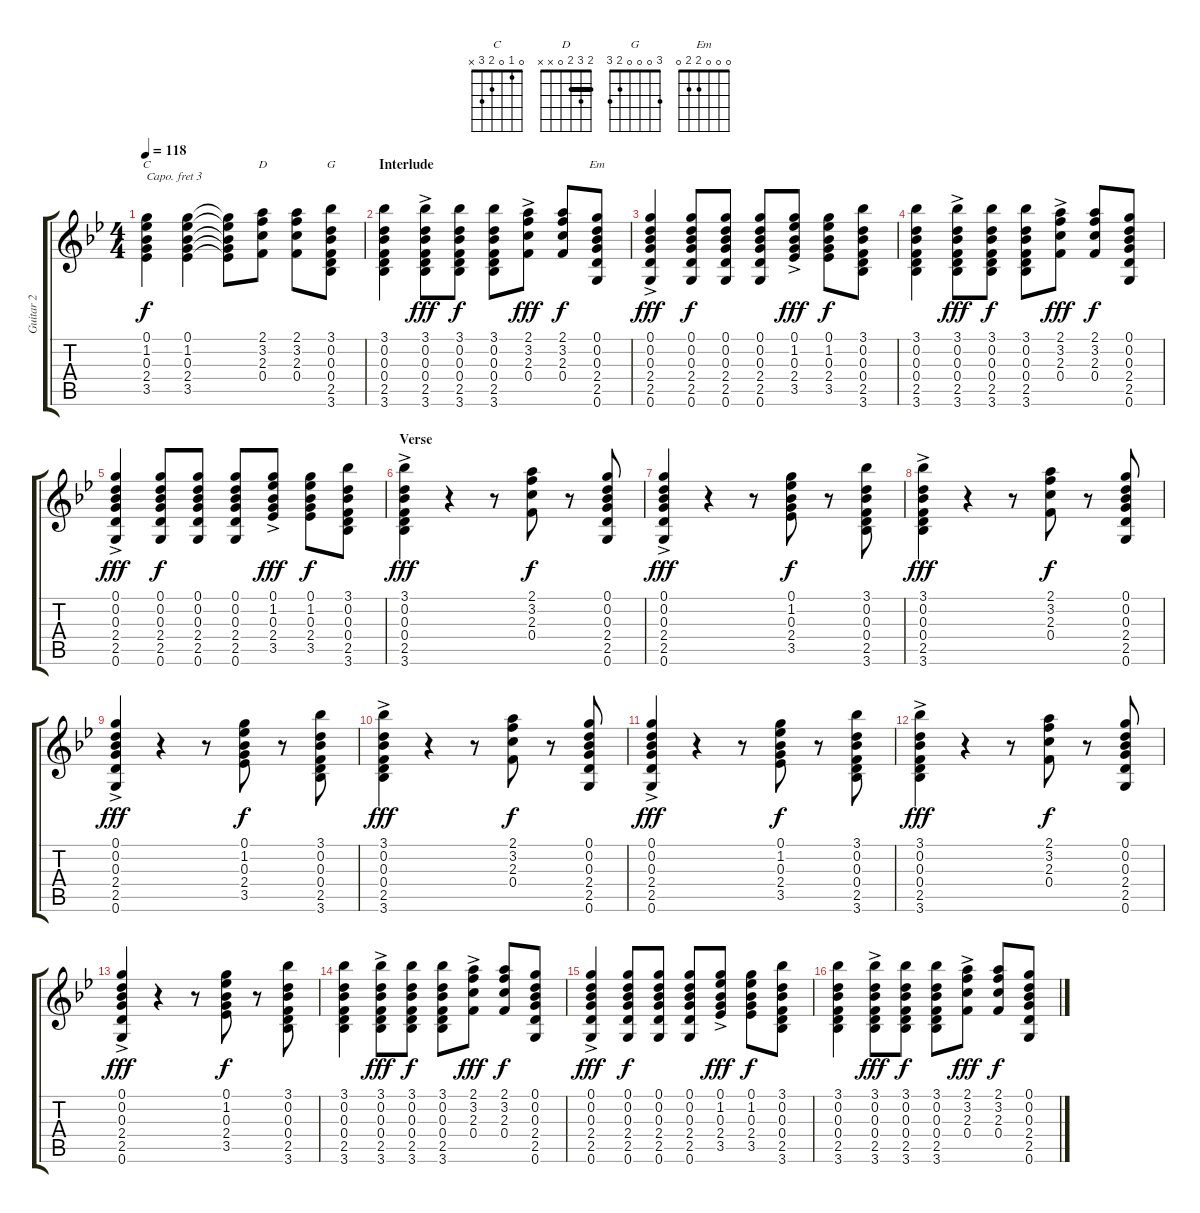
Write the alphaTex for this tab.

\track ("Guitar 2" "Guitar 2") {instrument distortionguitar}
\staff {score tabs}
\capo 3
\tuning (E4 B3 G3 D3 A2 E2) {hide}
\chord ("C" 0 1 0 2 3 x)
\chord ("D" 2 3 2 0 x x) {barre 2}
\chord ("G" 3 0 0 0 2 3)
\chord ("Em" 0 0 0 2 2 0)
\ts (4 4)
\tempo 118
\clef g2
\ks bb
(0.1 1.2 0.3 2.4 3.5).4{ch "C" dy f} (0.1 1.2 0.3 2.4 3.5).4 (0.1{t} 1.2{t} 0.3{t} 2.4{t} 3.5{t}).8 (2.1 3.2 2.3 0.4).8{ch "D"} (2.1 3.2 2.3 0.4).8 (3.1 0.2 0.3 0.4 2.5 3.6).8{ch "G"} |
\section ("" "Interlude")
(3.1 0.2 0.3 0.4 2.5 3.6).4 (3.1{ac} 0.2{ac} 0.3{ac} 0.4{ac} 2.5{ac} 3.6{ac}).8{dy fff} (3.1 0.2 0.3 0.4 2.5 3.6).8{dy f} (3.1 0.2 0.3 0.4 2.5 3.6).8 (2.1{ac} 3.2{ac} 2.3{ac} 0.4{ac}).8{dy fff} (2.1 3.2 2.3 0.4).8{dy f} (0.1 0.2 0.3 2.4 2.5 0.6).8{ch "Em"} |
(0.1{ac} 0.2{ac} 0.3{ac} 2.4{ac} 2.5{ac} 0.6{ac}).4{dy fff} (0.1 0.2 0.3 2.4 2.5 0.6).8{dy f} (0.1 0.2 0.3 2.4 2.5 0.6).8 (0.1 0.2 0.3 2.4 2.5 0.6).8 (0.1{ac} 1.2{ac} 0.3{ac} 2.4{ac} 3.5{ac}).8{dy fff} (0.1 1.2 0.3 2.4 3.5).8{dy f} (3.1 0.2 0.3 0.4 2.5 3.6).8 |
(3.1 0.2 0.3 0.4 2.5 3.6).4 (3.1{ac} 0.2{ac} 0.3{ac} 0.4{ac} 2.5{ac} 3.6{ac}).8{dy fff} (3.1 0.2 0.3 0.4 2.5 3.6).8{dy f} (3.1 0.2 0.3 0.4 2.5 3.6).8 (2.1{ac} 3.2{ac} 2.3{ac} 0.4{ac}).8{dy fff} (2.1 3.2 2.3 0.4).8{dy f} (0.1 0.2 0.3 2.4 2.5 0.6).8 |
(0.1{ac} 0.2{ac} 0.3{ac} 2.4{ac} 2.5{ac} 0.6{ac}).4{dy fff} (0.1 0.2 0.3 2.4 2.5 0.6).8{dy f} (0.1 0.2 0.3 2.4 2.5 0.6).8 (0.1 0.2 0.3 2.4 2.5 0.6).8 (0.1{ac} 1.2{ac} 0.3{ac} 2.4{ac} 3.5{ac}).8{dy fff} (0.1 1.2 0.3 2.4 3.5).8{dy f} (3.1 0.2 0.3 0.4 2.5 3.6).8 |
\section ("" "Verse")
(3.1{ac} 0.2{ac} 0.3{ac} 0.4{ac} 2.5{ac} 3.6{ac}).4{dy fff} r.4 r.8 (2.1 3.2 2.3 0.4).8{dy f} r.8 (0.1 0.2 0.3 2.4 2.5 0.6).8 |
(0.1{ac} 0.2{ac} 0.3{ac} 2.4{ac} 2.5{ac} 0.6{ac}).4{dy fff} r.4 r.8 (0.1 1.2 0.3 2.4 3.5).8{dy f} r.8 (3.1 0.2 0.3 0.4 2.5 3.6).8 |
(3.1{ac} 0.2{ac} 0.3{ac} 0.4{ac} 2.5{ac} 3.6{ac}).4{dy fff} r.4 r.8 (2.1 3.2 2.3 0.4).8{dy f} r.8 (0.1 0.2 0.3 2.4 2.5 0.6).8 |
(0.1{ac} 0.2{ac} 0.3{ac} 2.4{ac} 2.5{ac} 0.6{ac}).4{dy fff} r.4 r.8 (0.1 1.2 0.3 2.4 3.5).8{dy f} r.8 (3.1 0.2 0.3 0.4 2.5 3.6).8 |
(3.1{ac} 0.2{ac} 0.3{ac} 0.4{ac} 2.5{ac} 3.6{ac}).4{dy fff} r.4 r.8 (2.1 3.2 2.3 0.4).8{dy f} r.8 (0.1 0.2 0.3 2.4 2.5 0.6).8 |
(0.1{ac} 0.2{ac} 0.3{ac} 2.4{ac} 2.5{ac} 0.6{ac}).4{dy fff} r.4 r.8 (0.1 1.2 0.3 2.4 3.5).8{dy f} r.8 (3.1 0.2 0.3 0.4 2.5 3.6).8 |
(3.1{ac} 0.2{ac} 0.3{ac} 0.4{ac} 2.5{ac} 3.6{ac}).4{dy fff} r.4 r.8 (2.1 3.2 2.3 0.4).8{dy f} r.8 (0.1 0.2 0.3 2.4 2.5 0.6).8 |
(0.1{ac} 0.2{ac} 0.3{ac} 2.4{ac} 2.5{ac} 0.6{ac}).4{dy fff} r.4 r.8 (0.1 1.2 0.3 2.4 3.5).8{dy f} r.8 (3.1 0.2 0.3 0.4 2.5 3.6).8 |
(3.1 0.2 0.3 0.4 2.5 3.6).4 (3.1{ac} 0.2{ac} 0.3{ac} 0.4{ac} 2.5{ac} 3.6{ac}).8{dy fff} (3.1 0.2 0.3 0.4 2.5 3.6).8{dy f} (3.1 0.2 0.3 0.4 2.5 3.6).8 (2.1{ac} 3.2{ac} 2.3{ac} 0.4{ac}).8{dy fff} (2.1 3.2 2.3 0.4).8{dy f} (0.1 0.2 0.3 2.4 2.5 0.6).8 |
(0.1{ac} 0.2{ac} 0.3{ac} 2.4{ac} 2.5{ac} 0.6{ac}).4{dy fff} (0.1 0.2 0.3 2.4 2.5 0.6).8{dy f} (0.1 0.2 0.3 2.4 2.5 0.6).8 (0.1 0.2 0.3 2.4 2.5 0.6).8 (0.1{ac} 1.2{ac} 0.3{ac} 2.4{ac} 3.5{ac}).8{dy fff} (0.1 1.2 0.3 2.4 3.5).8{dy f} (3.1 0.2 0.3 0.4 2.5 3.6).8 |
(3.1 0.2 0.3 0.4 2.5 3.6).4 (3.1{ac} 0.2{ac} 0.3{ac} 0.4{ac} 2.5{ac} 3.6{ac}).8{dy fff} (3.1 0.2 0.3 0.4 2.5 3.6).8{dy f} (3.1 0.2 0.3 0.4 2.5 3.6).8 (2.1{ac} 3.2{ac} 2.3{ac} 0.4{ac}).8{dy fff} (2.1 3.2 2.3 0.4).8{dy f} (0.1 0.2 0.3 2.4 2.5 0.6).8
